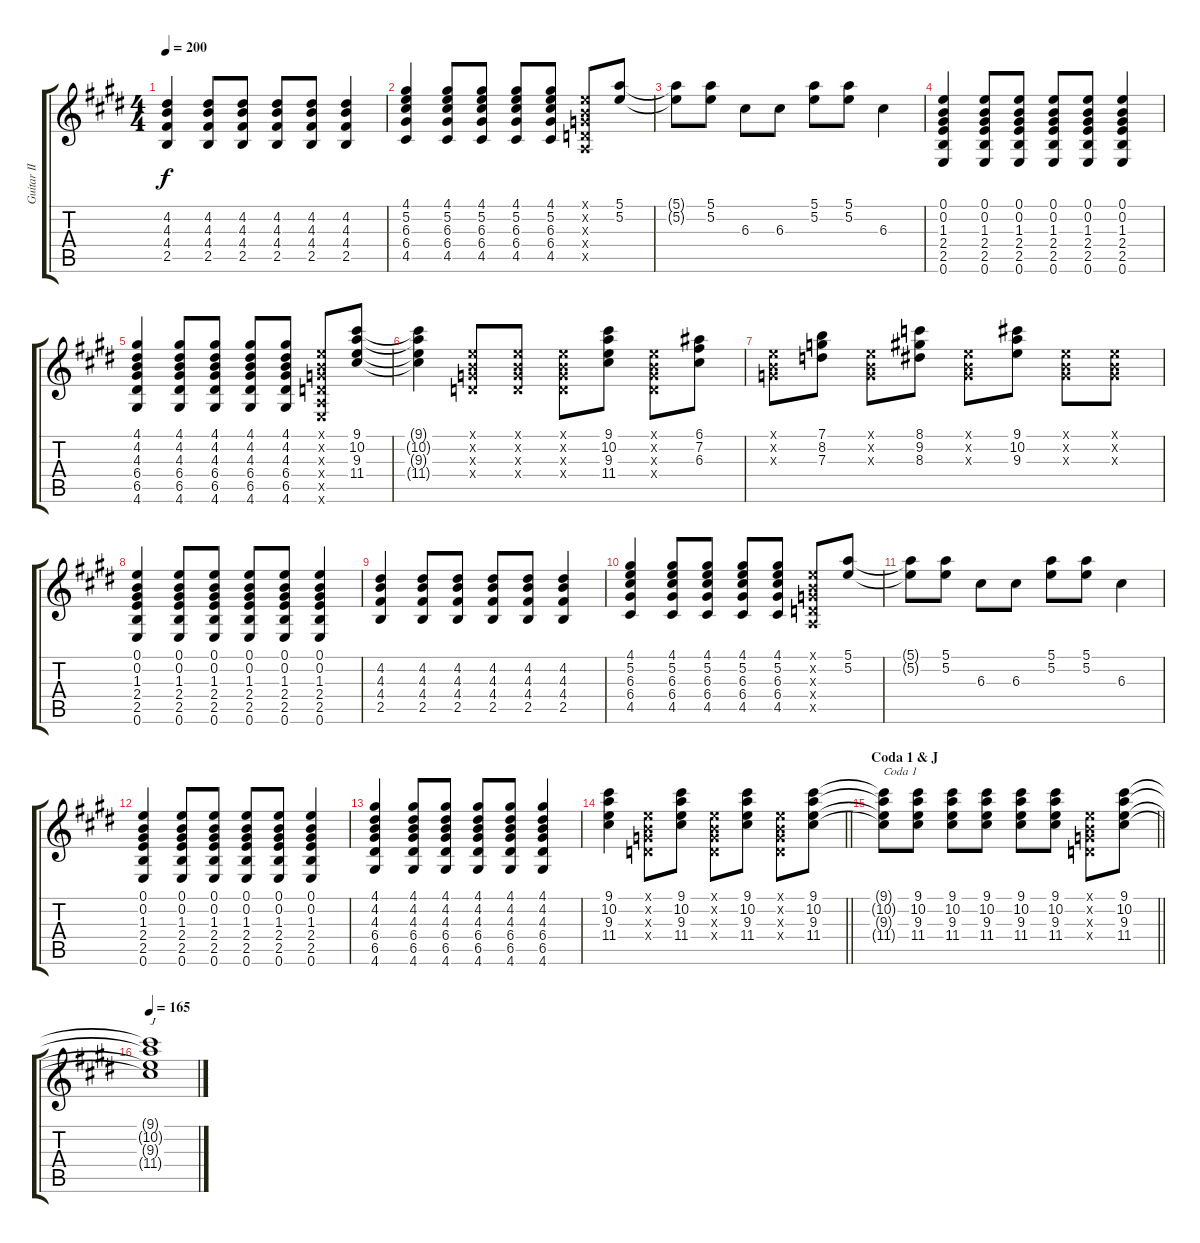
\track ("Guitar II" "Guitar II") {instrument distortionguitar}
\staff {score tabs}
\tuning (E4 B3 G3 D3 A2 E2) {hide}
\ts (4 4)
\tempo 200
\clef g2
\ks e
(4.2 4.3 4.4 2.5).4{dy f} (4.2 4.3 4.4 2.5).8 (4.2 4.3 4.4 2.5).8 (4.2 4.3 4.4 2.5).8 (4.2 4.3 4.4 2.5).8 (4.2 4.3 4.4 2.5).4 |
(4.1 5.2 6.3 6.4 4.5).4 (4.1 5.2 6.3 6.4 4.5).8 (4.1 5.2 6.3 6.4 4.5).8 (4.1 5.2 6.3 6.4 4.5).8 (4.1 5.2 6.3 6.4 4.5).8 (0.1{x} 0.2{x} 0.3{x} 0.4{x} 0.5{x}).8 (5.1 5.2).8{volume 16} |
(5.1{t} 5.2{t}).8 (5.1 5.2).8 6.3.8 6.3.8 (5.1 5.2).8 (5.1 5.2).8 6.3.4 |
(0.1 0.2 1.3 2.4 2.5 0.6).4{volume 10} (0.1 0.2 1.3 2.4 2.5 0.6).8 (0.1 0.2 1.3 2.4 2.5 0.6).8 (0.1 0.2 1.3 2.4 2.5 0.6).8 (0.1 0.2 1.3 2.4 2.5 0.6).8 (0.1 0.2 1.3 2.4 2.5 0.6).4 |
(4.1 4.2 4.3 6.4 6.5 4.6).4 (4.1 4.2 4.3 6.4 6.5 4.6).8 (4.1 4.2 4.3 6.4 6.5 4.6).8 (4.1 4.2 4.3 6.4 6.5 4.6).8 (4.1 4.2 4.3 6.4 6.5 4.6).8 (0.1{x} 0.2{x} 0.3{x} 0.4{x} 0.5{x} 0.6{x}).8 (9.1 10.2 9.3 11.4).8 |
(9.1{t} 10.2{t} 9.3{t} 11.4{t}).4 (0.1{x} 0.2{x} 0.3{x} 0.4{x}).8 (0.1{x} 0.2{x} 0.3{x} 0.4{x}).8 (0.1{x} 0.2{x} 0.3{x} 0.4{x}).8 (9.1 10.2 9.3 11.4).8 (0.1{x} 0.2{x} 0.3{x} 0.4{x}).8 (6.1 7.2 6.3).8 |
(0.1{x} 0.2{x} 0.3{x}).8 (7.1 8.2 7.3).8 (0.1{x} 0.2{x} 0.3{x}).8 (8.1 9.2 8.3).8 (0.1{x} 0.2{x} 0.3{x}).8 (9.1 10.2 9.3).8 (0.1{x} 0.2{x} 0.3{x}).8 (0.1{x} 0.2{x} 0.3{x}).8 |
(0.1 0.2 1.3 2.4 2.5 0.6).4 (0.1 0.2 1.3 2.4 2.5 0.6).8 (0.1 0.2 1.3 2.4 2.5 0.6).8 (0.1 0.2 1.3 2.4 2.5 0.6).8 (0.1 0.2 1.3 2.4 2.5 0.6).8 (0.1 0.2 1.3 2.4 2.5 0.6).4 |
(4.2 4.3 4.4 2.5).4 (4.2 4.3 4.4 2.5).8 (4.2 4.3 4.4 2.5).8 (4.2 4.3 4.4 2.5).8 (4.2 4.3 4.4 2.5).8 (4.2 4.3 4.4 2.5).4 |
(4.1 5.2 6.3 6.4 4.5).4 (4.1 5.2 6.3 6.4 4.5).8 (4.1 5.2 6.3 6.4 4.5).8 (4.1 5.2 6.3 6.4 4.5).8 (4.1 5.2 6.3 6.4 4.5).8 (0.1{x} 0.2{x} 0.3{x} 0.4{x} 0.5{x}).8 (5.1 5.2).8{volume 16} |
(5.1{t} 5.2{t}).8 (5.1 5.2).8 6.3.8 6.3.8 (5.1 5.2).8 (5.1 5.2).8 6.3.4 |
(0.1 0.2 1.3 2.4 2.5 0.6).4{volume 10} (0.1 0.2 1.3 2.4 2.5 0.6).8 (0.1 0.2 1.3 2.4 2.5 0.6).8 (0.1 0.2 1.3 2.4 2.5 0.6).8 (0.1 0.2 1.3 2.4 2.5 0.6).8 (0.1 0.2 1.3 2.4 2.5 0.6).4 |
(4.1 4.2 4.3 6.4 6.5 4.6).4 (4.1 4.2 4.3 6.4 6.5 4.6).8 (4.1 4.2 4.3 6.4 6.5 4.6).8 (4.1 4.2 4.3 6.4 6.5 4.6).8 (4.1 4.2 4.3 6.4 6.5 4.6).8 (4.1 4.2 4.3 6.4 6.5 4.6).4 |
\barLineRight lightlight
(9.1 10.2 9.3 11.4).4 (0.1{x} 0.2{x} 0.3{x} 0.4{x}).8 (9.1 10.2 9.3 11.4).8 (0.1{x} 0.2{x} 0.3{x} 0.4{x}).8 (9.1 10.2 9.3 11.4).8 (0.1{x} 0.2{x} 0.3{x} 0.4{x}).8 (9.1 10.2 9.3 11.4).8 |
\section ("" "Coda 1 & J")
\barLineRight lightlight
(9.1{t} 10.2{t} 9.3{t} 11.4{t}).8{txt "Coda 1"} (9.1 10.2 9.3 11.4).8 (9.1 10.2 9.3 11.4).8 (9.1 10.2 9.3 11.4).8 (9.1 10.2 9.3 11.4).8 (9.1 10.2 9.3 11.4).8 (0.1{x} 0.2{x} 0.3{x} 0.4{x}).8 (9.1 10.2 9.3 11.4).8 |
\tempo 165
(9.1{t} 10.2{t} 9.3{t} 11.4{t}).1{txt "J"}
